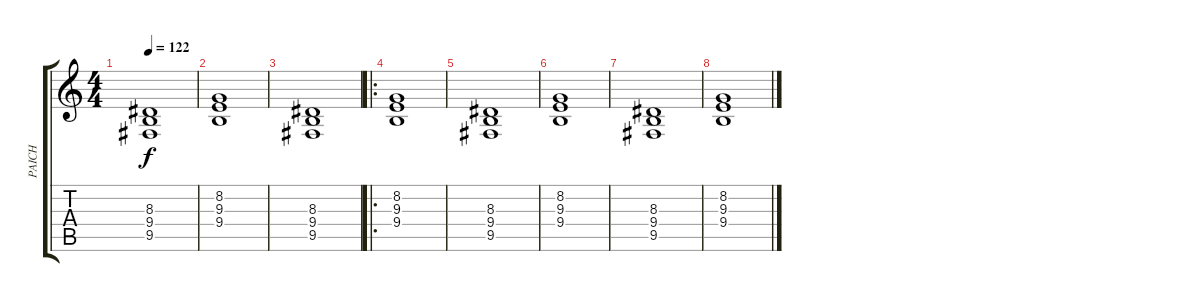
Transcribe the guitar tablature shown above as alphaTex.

\track ("PAICH" "PAICH") {instrument drawbarorgan}
\staff {score tabs}
\tuning (E4 B3 G3 D3 A2 E2) {hide}
\ts (4 4)
\tempo 122
\clef g2
\ks c
(8.3 9.4 9.5).1{dy f} |
(8.2 9.3 9.4).1 |
(8.3 9.4 9.5).1 |
\ro
(8.2 9.3 9.4).1 |
(8.3 9.4 9.5).1 |
(8.2 9.3 9.4).1 |
(8.3 9.4 9.5).1 |
(8.2 9.3 9.4).1
